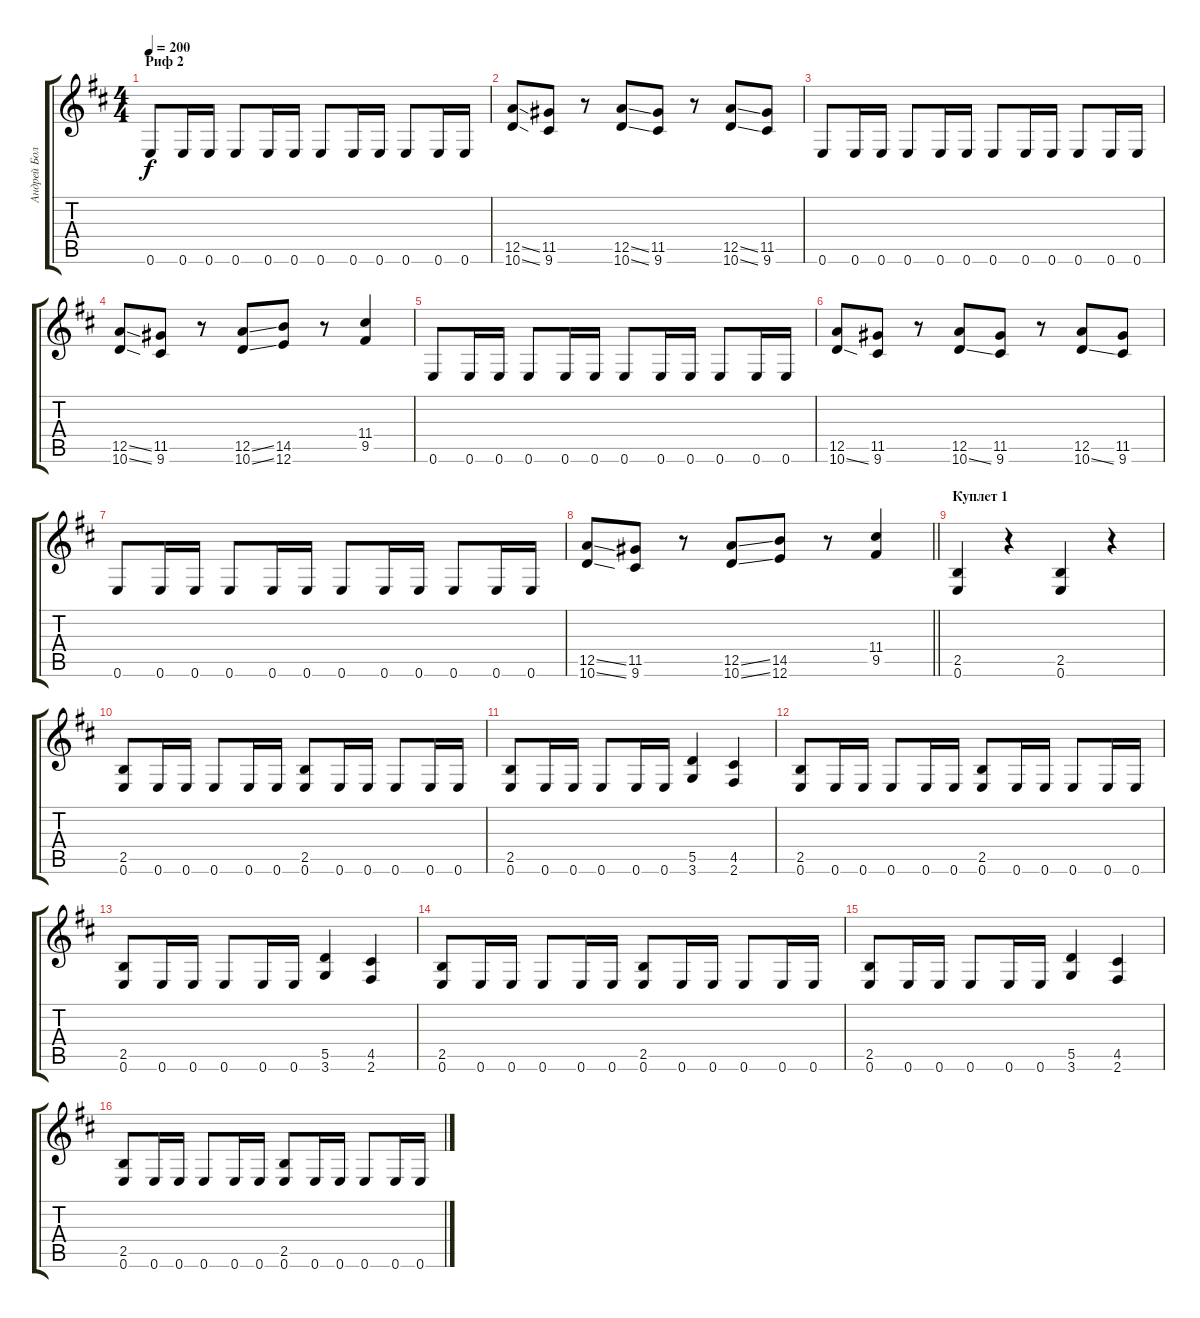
\track ("Андрей Большаков" "Андрей Бол") {instrument distortionguitar}
\staff {score tabs}
\tuning (E4 B3 G3 D3 A2 E2) {hide}
\ts (4 4)
\section ("" "Риф 2")
\tempo 200
\clef g2
\ks d
0.6.8{dy f} 0.6.16 0.6.16 0.6.8 0.6.16 0.6.16 0.6.8 0.6.16 0.6.16 0.6.8 0.6.16 0.6.16 |
(12.5{ss} 10.6{ss}).8 (11.5 9.6).8 r.8 (12.5{ss} 10.6{ss}).8{beam merge} (11.5 9.6).8 r.8 (12.5{ss} 10.6{ss}).8 (11.5 9.6).8 |
0.6.8 0.6.16 0.6.16 0.6.8 0.6.16 0.6.16 0.6.8 0.6.16 0.6.16 0.6.8 0.6.16 0.6.16 |
(12.5{ss} 10.6{ss}).8 (11.5 9.6).8 r.8{beam merge} (12.5{ss} 10.6{ss}).8{beam merge} (14.5 12.6).8 r.8 (11.4 9.5).4 |
0.6.8 0.6.16 0.6.16 0.6.8 0.6.16 0.6.16 0.6.8 0.6.16 0.6.16 0.6.8 0.6.16 0.6.16 |
(12.5 10.6{ss}).8 (11.5 9.6).8 r.8 (12.5 10.6{ss}).8{beam merge} (11.5 9.6).8 r.8 (12.5 10.6{ss}).8 (11.5 9.6).8 |
0.6.8 0.6.16 0.6.16 0.6.8 0.6.16 0.6.16 0.6.8 0.6.16 0.6.16 0.6.8 0.6.16 0.6.16 |
\barLineRight lightlight
(12.5{ss} 10.6{ss}).8 (11.5 9.6).8 r.8 (12.5{ss} 10.6{ss}).8{beam merge} (14.5 12.6).8 r.8 (11.4 9.5).4 |
\section ("" "Куплет 1")
(2.5 0.6).4 r.4 (2.5 0.6).4 r.4 |
(2.5 0.6).8 0.6.16 0.6.16 0.6.8 0.6.16 0.6.16 (2.5 0.6).8 0.6.16 0.6.16 0.6.8 0.6.16 0.6.16 |
(2.5 0.6).8 0.6.16 0.6.16 0.6.8 0.6.16 0.6.16 (5.5 3.6).4 (4.5 2.6).4 |
(2.5 0.6).8 0.6.16 0.6.16 0.6.8 0.6.16 0.6.16 (2.5 0.6).8 0.6.16 0.6.16 0.6.8 0.6.16 0.6.16 |
(2.5 0.6).8 0.6.16 0.6.16 0.6.8 0.6.16 0.6.16 (5.5 3.6).4 (4.5 2.6).4 |
(2.5 0.6).8 0.6.16 0.6.16 0.6.8 0.6.16 0.6.16 (2.5 0.6).8 0.6.16 0.6.16 0.6.8 0.6.16 0.6.16 |
(2.5 0.6).8 0.6.16 0.6.16 0.6.8 0.6.16 0.6.16 (5.5 3.6).4 (4.5 2.6).4 |
(2.5 0.6).8 0.6.16 0.6.16 0.6.8 0.6.16 0.6.16 (2.5 0.6).8 0.6.16 0.6.16 0.6.8 0.6.16 0.6.16
